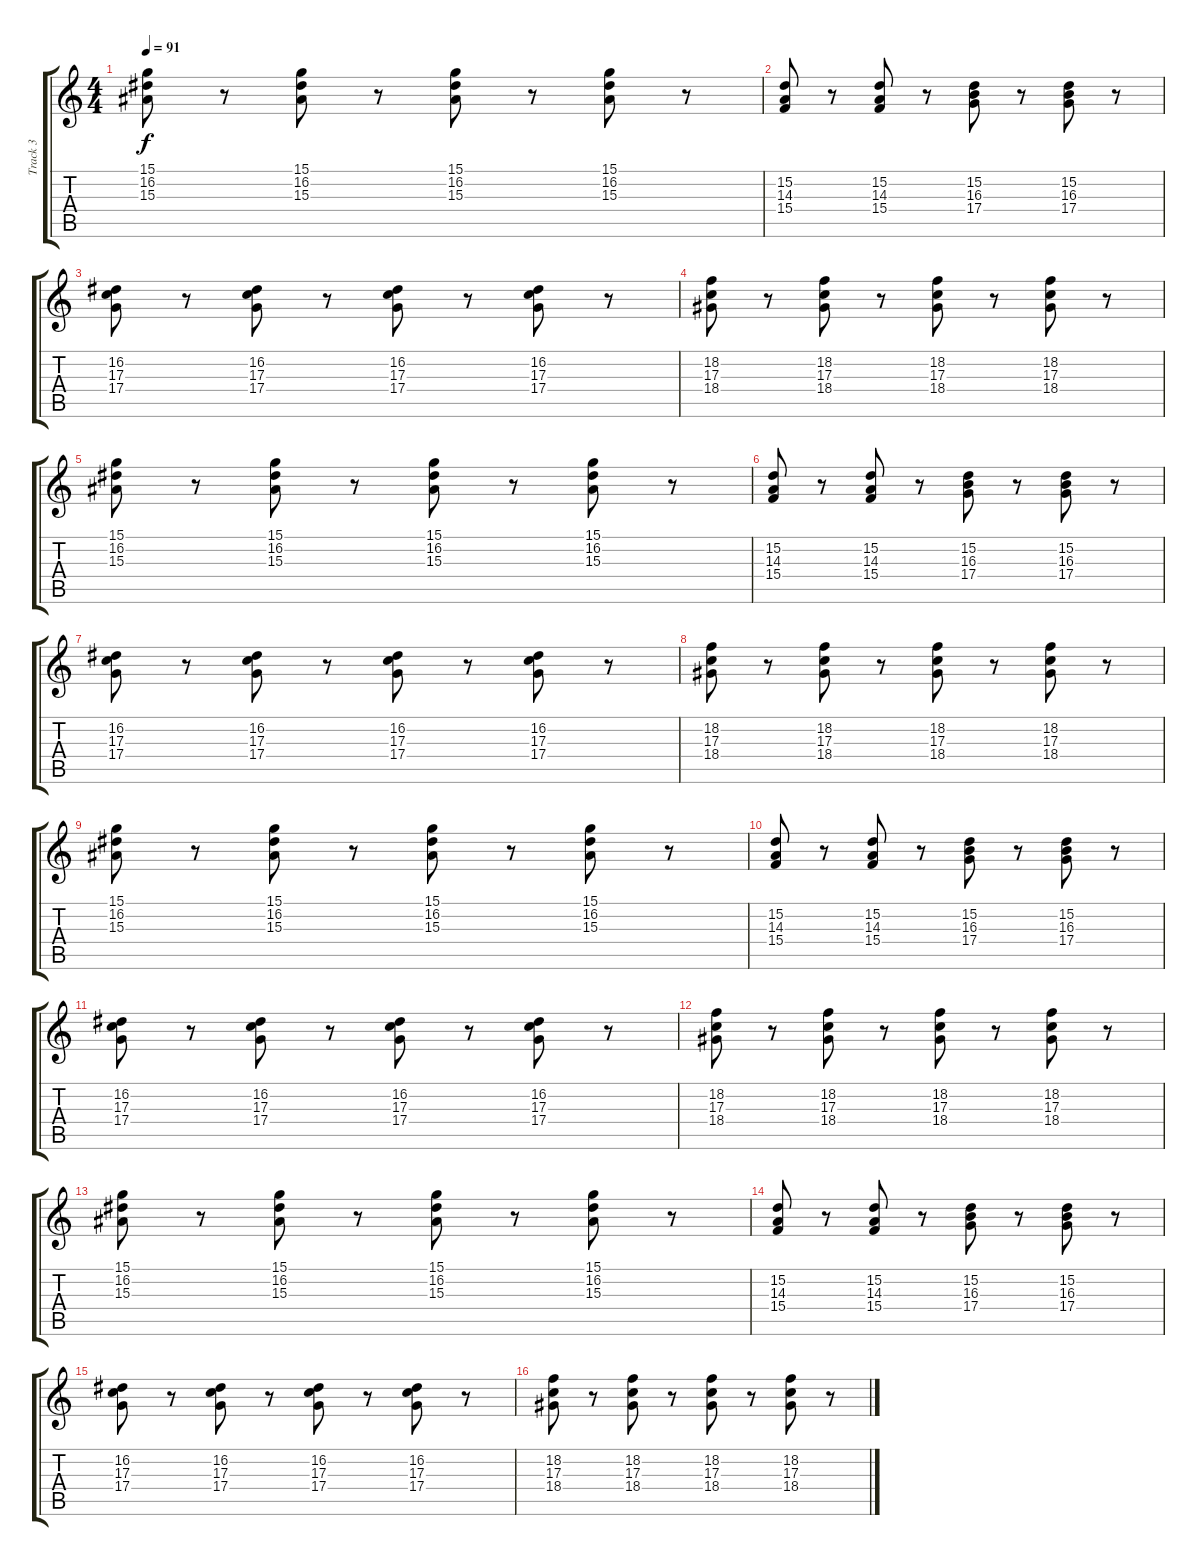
\track ("Track 3" "Track 3") {instrument brightacousticpiano}
\staff {score tabs}
\tuning (E4 B3 G3 D3 A2 E2) {hide}
\ts (4 4)
\tempo 91
\clef g2
\ks c
(15.1 16.2 15.3).8{dy f} r.8 (15.1 16.2 15.3).8 r.8 (15.1 16.2 15.3).8 r.8 (15.1 16.2 15.3).8 r.8 |
(15.2 14.3 15.4).8 r.8 (15.2 14.3 15.4).8 r.8 (15.2 16.3 17.4).8 r.8 (15.2 16.3 17.4).8 r.8 |
(16.2 17.3 17.4).8 r.8 (16.2 17.3 17.4).8 r.8 (16.2 17.3 17.4).8 r.8 (16.2 17.3 17.4).8 r.8 |
(18.2 17.3 18.4).8 r.8 (18.2 17.3 18.4).8{volume 6 instrument brightacousticpiano} r.8 (18.2 17.3 18.4).8 r.8 (18.2 17.3 18.4).8 r.8 |
(15.1 16.2 15.3).8 r.8 (15.1 16.2 15.3).8 r.8 (15.1 16.2 15.3).8 r.8 (15.1 16.2 15.3).8 r.8 |
(15.2 14.3 15.4).8 r.8 (15.2 14.3 15.4).8 r.8 (15.2 16.3 17.4).8 r.8 (15.2 16.3 17.4).8 r.8 |
(16.2 17.3 17.4).8 r.8 (16.2 17.3 17.4).8 r.8 (16.2 17.3 17.4).8 r.8 (16.2 17.3 17.4).8 r.8 |
(18.2 17.3 18.4).8 r.8 (18.2 17.3 18.4).8 r.8 (18.2 17.3 18.4).8 r.8 (18.2 17.3 18.4).8 r.8 |
(15.1 16.2 15.3).8 r.8 (15.1 16.2 15.3).8 r.8 (15.1 16.2 15.3).8 r.8 (15.1 16.2 15.3).8 r.8 |
(15.2 14.3 15.4).8 r.8 (15.2 14.3 15.4).8 r.8 (15.2 16.3 17.4).8 r.8 (15.2 16.3 17.4).8 r.8 |
(16.2 17.3 17.4).8 r.8 (16.2 17.3 17.4).8 r.8 (16.2 17.3 17.4).8 r.8 (16.2 17.3 17.4).8 r.8 |
(18.2 17.3 18.4).8 r.8 (18.2 17.3 18.4).8 r.8 (18.2 17.3 18.4).8 r.8 (18.2 17.3 18.4).8 r.8 |
(15.1 16.2 15.3).8 r.8 (15.1 16.2 15.3).8 r.8 (15.1 16.2 15.3).8 r.8 (15.1 16.2 15.3).8 r.8 |
(15.2 14.3 15.4).8 r.8 (15.2 14.3 15.4).8 r.8 (15.2 16.3 17.4).8 r.8 (15.2 16.3 17.4).8 r.8 |
(16.2 17.3 17.4).8 r.8 (16.2 17.3 17.4).8 r.8 (16.2 17.3 17.4).8 r.8 (16.2 17.3 17.4).8 r.8 |
(18.2 17.3 18.4).8 r.8 (18.2 17.3 18.4).8 r.8 (18.2 17.3 18.4).8 r.8 (18.2 17.3 18.4).8 r.8
